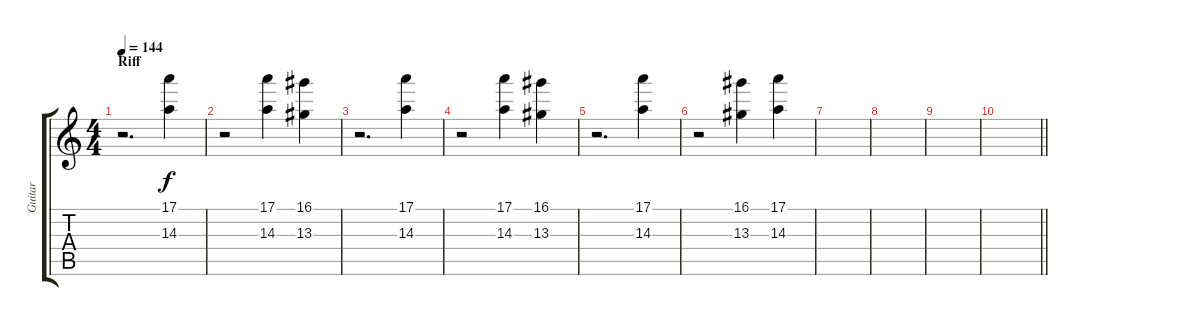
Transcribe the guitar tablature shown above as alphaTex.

\track ("Guitar" "Guitar") {instrument overdrivenguitar}
\staff {score tabs}
\tuning (E4 B3 G3 D3 A2 E2) {hide}
\ts (4 4)
\section ("" "Riff")
\tempo 144
\clef g2
\ks c
r.2{d dy f} (17.1 14.3).4 |
r.2 (17.1 14.3).4 (16.1 13.3).4 |
r.2{d} (17.1 14.3).4 |
r.2 (17.1 14.3).4 (16.1 13.3).4 |
r.2{d} (17.1 14.3).4 |
r.2 (16.1 13.3).4 (17.1 14.3).4 |
|
|
|
\barLineRight lightlight
